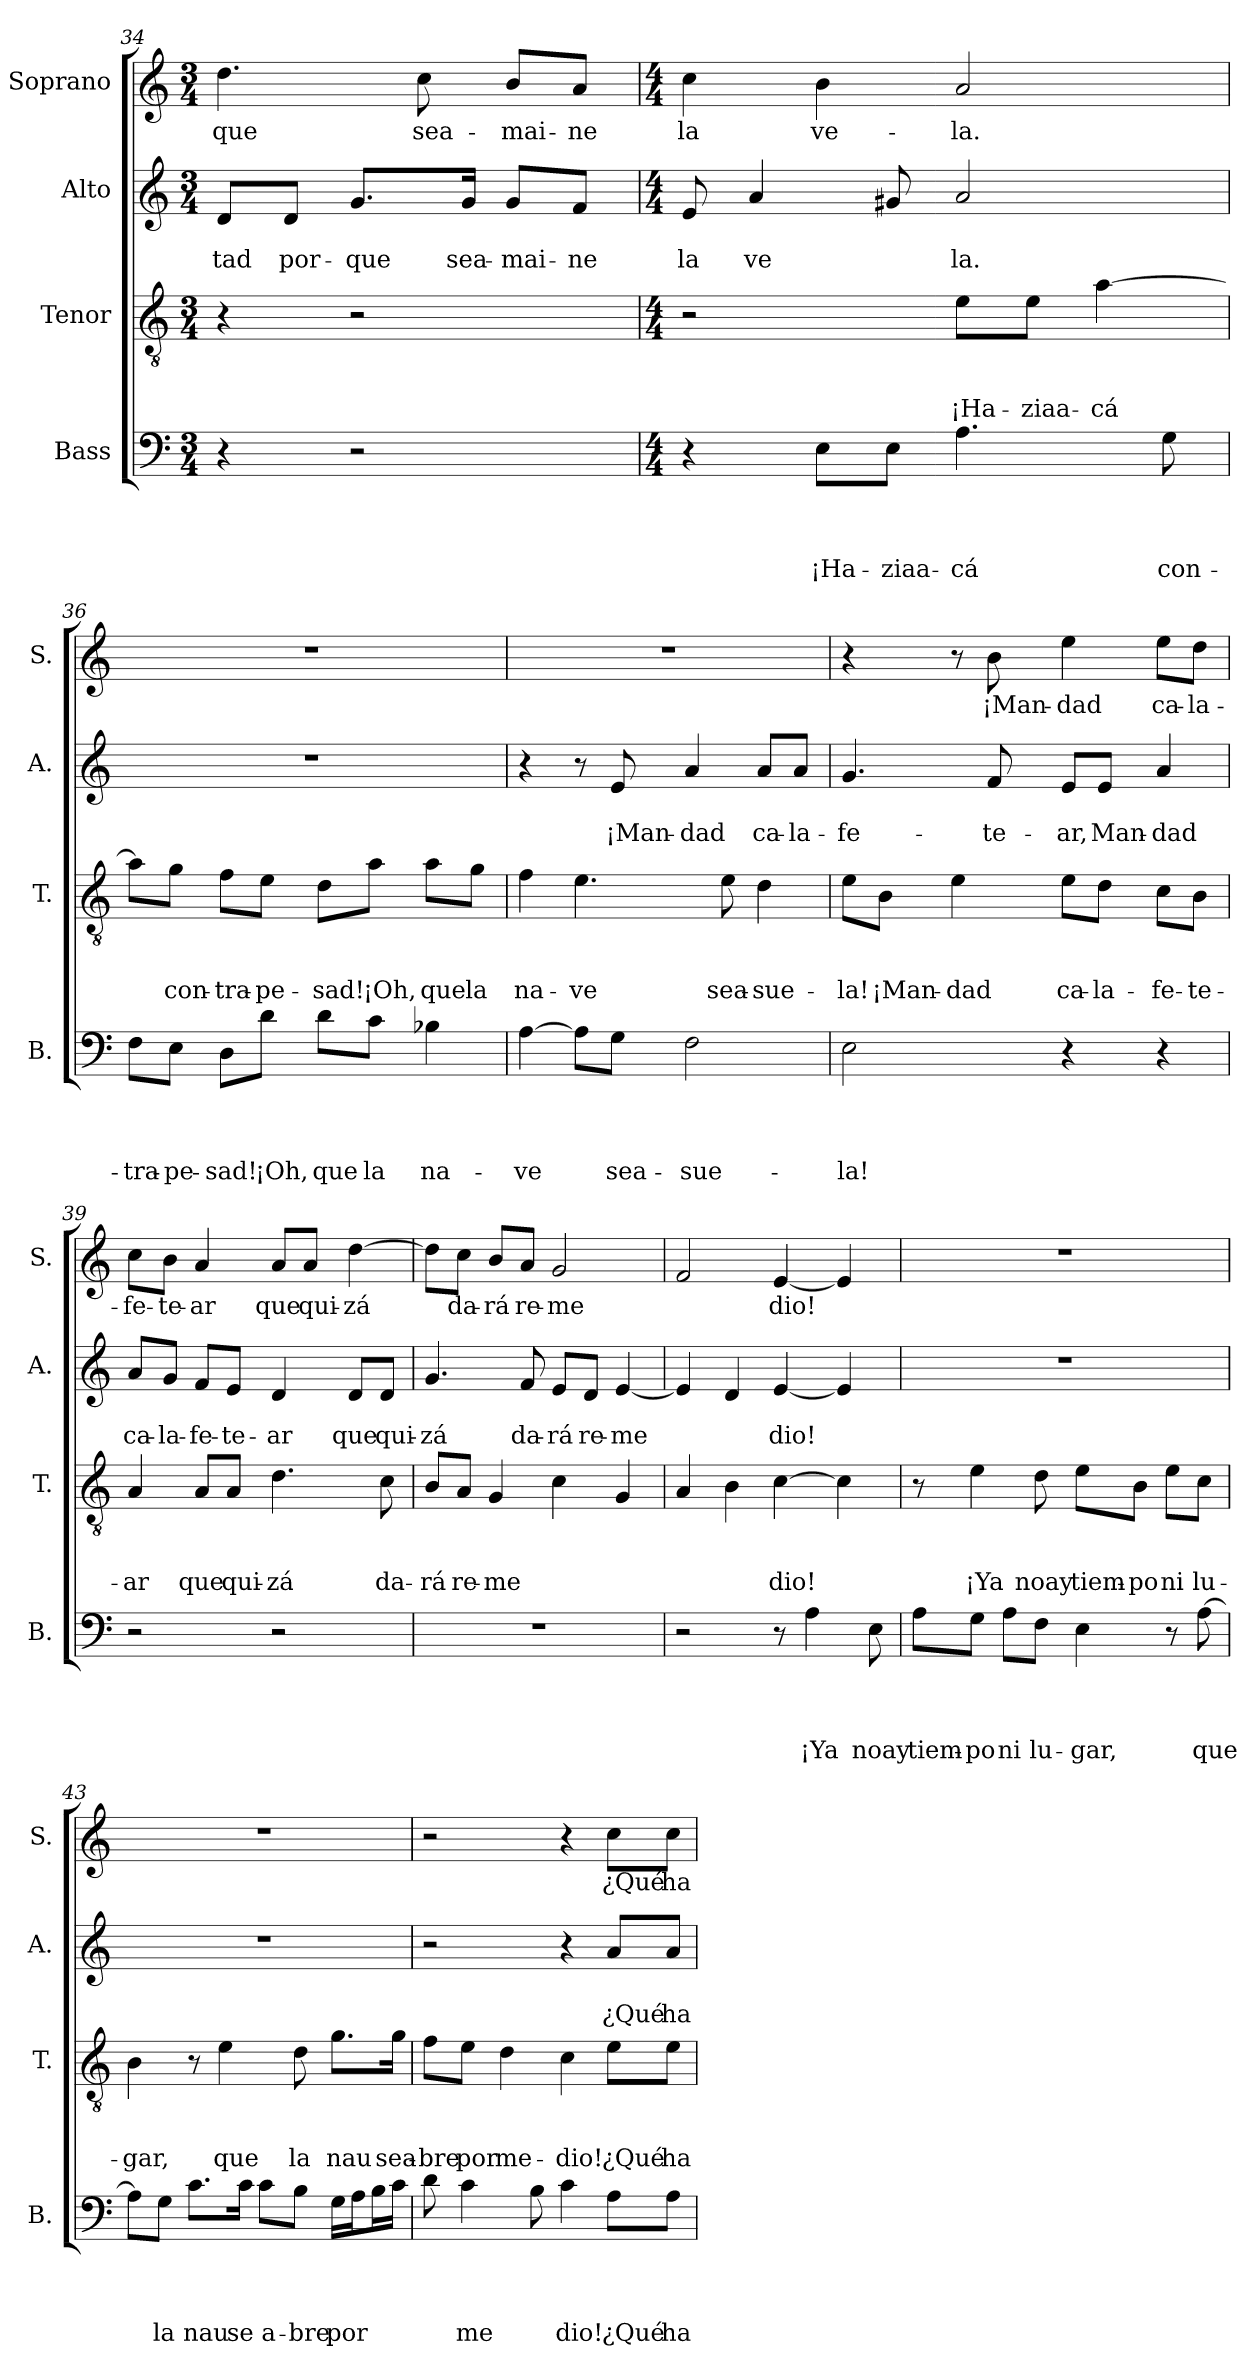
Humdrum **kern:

**kern	**text	**text	**text	**text	**kern	**text	**text	**text	**kern	**text	**text	**kern	**text
*part4	*part4	*part4	*part4	*part4	*part3	*part3	*part3	*part3	*part2	*part2	*part2	*part1	*part1
*staff4	*staff4	*staff4	*staff4	*staff4	*staff3	*staff3	*staff3	*staff3	*staff2	*staff2	*staff2	*staff1	*staff1
*I"Bass	*	*	*	*	*I"Tenor	*	*	*	*I"Alto	*	*	*I"Soprano	*
*I'B.	*	*	*	*	*I'T.	*	*	*	*I'A.	*	*	*I'S.	*
*clefF4	*	*	*	*	*clefGv2	*	*	*	*clefG2	*	*	*clefG2	*
*	*	*	*	*	*ITrd7c12	*	*	*	*	*	*	*	*
*k[]	*	*	*	*	*k[]	*	*	*	*k[]	*	*	*k[]	*
*C:	*	*	*	*	*C:	*	*	*	*C:	*	*	*C:	*
*M3/4	*	*	*	*	*M3/4	*	*	*	*M3/4	*	*	*M3/4	*
=34	=34	=34	=34	=34	=34	=34	=34	=34	=34	=34	=34	=34	=34
!	!	!	!	!	!	!	!	!	!	!	!LO:LY:b	!	!LO:LY:b
4r	.	.	.	.	4r	.	.	.	8d/L	.	-tad	4.dd\	-que
!	!	!	!	!	!	!	!	!	!	!	!LO:LY:b	!	!
.	.	.	.	.	.	.	.	.	8d/J	.	por-	.	.
!	!	!	!	!	!	!	!	!	!	!	!LO:LY:b	!	!
2r	.	.	.	.	2r	.	.	.	8.g/L	.	-que	.	.
!	!	!	!	!	!	!	!	!	!	!	!	!	!LO:LY:b
.	.	.	.	.	.	.	.	.	.	.	.	8cc\	sea-
!	!	!	!	!	!	!	!	!	!	!	!LO:LY:b	!	!
.	.	.	.	.	.	.	.	.	16g/Jk	.	sea-	.	.
!	!	!	!	!	!	!	!	!	!	!	!LO:LY:b	!	!LO:LY:b
.	.	.	.	.	.	.	.	.	8g/L	.	-mai-	8b/L	-mai-
!	!	!	!	!	!	!	!	!	!	!	!LO:LY:b	!	!LO:LY:b
.	.	.	.	.	.	.	.	.	8f/J	.	-ne	8a/J	-ne
=35	=35	=35	=35	=35	=35	=35	=35	=35	=35	=35	=35	=35	=35
*M4/4	*	*	*	*	*M4/4	*	*	*	*M4/4	*	*	*M4/4	*
!	!	!	!	!	!	!	!	!	!	!	!LO:LY:b	!	!LO:LY:b
4r	.	.	.	.	2r	.	.	.	8e/	.	la	4cc\	la
!	!	!	!	!	!	!	!	!	!	!	!LO:LY:b	!	!
.	.	.	.	.	.	.	.	.	4a/	.	ve	.	.
!	!	!	!	!LO:LY:b	!	!	!	!	!	!	!	!	!LO:LY:b
8E\L	.	.	.	¡Ha-	.	.	.	.	.	.	.	4b\	ve-
!	!	!	!	!LO:LY:b	!	!	!	!	!	!	!	!	!
8E\J	.	.	.	-ziaa-	.	.	.	.	8g#X/	.	.	.	.
!	!	!	!	!LO:LY:b	!	!	!	!LO:LY:b	!	!	!LO:LY:b	!	!LO:LY:b
4.A\	.	.	.	-cá	8E\L	.	.	¡Ha-	2a/	.	la.	2a/	-la.
!	!	!	!	!	!	!	!	!LO:LY:b	!	!	!	!	!
.	.	.	.	.	8E\J	.	.	-ziaa-	.	.	.	.	.
!	!	!	!	!	!	!	!	!LO:LY:b	!	!	!	!	!
.	.	.	.	.	[>4A\	.	.	-cá	.	.	.	.	.
!	!	!	!	!LO:LY:b	!	!	!	!	!	!	!	!	!
8G\	.	.	.	con-	.	.	.	.	.	.	.	.	.
!!LO:LB:g=z
=36	=36	=36	=36	=36	=36	=36	=36	=36	=36	=36	=36	=36	=36
!	!	!	!	!LO:LY:b	!	!	!	!	!	!	!	!	!
8F\L	.	.	.	-tra-	8A\L]	.	.	.	1r	.	.	1r	.
!	!	!	!	!LO:LY:b	!	!	!	!LO:LY:b	!	!	!	!	!
8E\J	.	.	.	-pe-	8G\J	.	.	con-	.	.	.	.	.
!	!	!	!	!LO:LY:b	!	!	!	!LO:LY:b	!	!	!	!	!
8D\L	.	.	.	-sad!	8F\L	.	.	-tra-	.	.	.	.	.
!	!	!	!	!LO:LY:b	!	!	!	!LO:LY:b	!	!	!	!	!
8d\J	.	.	.	¡Oh,	8E\J	.	.	-pe-	.	.	.	.	.
!	!	!	!	!LO:LY:b	!	!	!	!LO:LY:b	!	!	!	!	!
8d\L	.	.	.	que	8D\L	.	.	-sad!	.	.	.	.	.
!	!	!	!	!LO:LY:b	!	!	!	!LO:LY:b	!	!	!	!	!
8c\J	.	.	.	la	8A\J	.	.	¡Oh,	.	.	.	.	.
!	!	!	!	!LO:LY:b	!	!	!	!LO:LY:b	!	!	!	!	!
4B-X\	.	.	.	na-	8A\L	.	.	que	.	.	.	.	.
!	!	!	!	!	!	!	!	!LO:LY:b	!	!	!	!	!
.	.	.	.	.	8G\J	.	.	la	.	.	.	.	.
=37	=37	=37	=37	=37	=37	=37	=37	=37	=37	=37	=37	=37	=37
!	!	!	!	!LO:LY:b	!	!	!	!LO:LY:b	!	!	!	!	!
[>4A\	.	.	.	-ve	4F\	.	.	na-	4r	.	.	1r	.
!	!	!	!	!	!	!	!	!LO:LY:b	!	!	!	!	!
8A\L]	.	.	.	.	4.E\	.	.	-ve	8r	.	.	.	.
!	!	!	!	!LO:LY:b	!	!	!	!	!	!	!LO:LY:b	!	!
8G\J	.	.	.	sea-	.	.	.	.	8e/	.	¡Man-	.	.
!	!	!	!	!LO:LY:b	!	!	!	!	!	!	!LO:LY:b	!	!
2F\	.	.	.	-sue-	.	.	.	.	4a/	.	-dad	.	.
!	!	!	!	!	!	!	!	!LO:LY:b	!	!	!	!	!
.	.	.	.	.	8E\	.	.	sea-	.	.	.	.	.
!	!	!	!	!	!	!	!	!LO:LY:b	!	!	!LO:LY:b	!	!
.	.	.	.	.	4D\	.	.	-sue-	8a/L	.	ca-	.	.
!	!	!	!	!	!	!	!	!	!	!	!LO:LY:b	!	!
.	.	.	.	.	.	.	.	.	8a/J	.	-la-	.	.
=38	=38	=38	=38	=38	=38	=38	=38	=38	=38	=38	=38	=38	=38
!	!	!	!	!LO:LY:b	!	!	!	!LO:LY:b	!	!	!LO:LY:b	!	!
2E\	.	.	.	-la!	8E\L	.	.	-la!	4.g/	.	-fe-	4r	.
!	!	!	!	!	!	!	!	!LO:LY:b	!	!	!	!	!
.	.	.	.	.	8BB\J	.	.	¡Man-	.	.	.	.	.
!	!	!	!	!	!	!	!	!LO:LY:b	!	!	!	!	!
.	.	.	.	.	4E\	.	.	-dad	.	.	.	8r	.
!	!	!	!	!	!	!	!	!	!	!	!LO:LY:b	!	!LO:LY:b
.	.	.	.	.	.	.	.	.	8f/	.	-te-	8b\	¡Man-
!	!	!	!	!	!	!	!	!LO:LY:b	!	!	!LO:LY:b	!	!LO:LY:b
4r	.	.	.	.	8E\L	.	.	ca-	8e/L	.	-ar,	4ee\	-dad
!	!	!	!	!	!	!	!	!LO:LY:b	!	!	!LO:LY:b	!	!
.	.	.	.	.	8D\J	.	.	-la-	8e/J	.	Man-	.	.
!	!	!	!	!	!	!	!	!LO:LY:b	!	!	!LO:LY:b	!	!LO:LY:b
4r	.	.	.	.	8C\L	.	.	-fe-	4a/	.	-dad	8ee\L	ca-
!	!	!	!	!	!	!	!	!LO:LY:b	!	!	!	!	!LO:LY:b
.	.	.	.	.	8BB\J	.	.	-te-	.	.	.	8dd\J	-la-
=39	=39	=39	=39	=39	=39	=39	=39	=39	=39	=39	=39	=39	=39
!	!	!	!	!	!	!	!	!LO:LY:b	!	!	!LO:LY:b	!	!LO:LY:b
2r	.	.	.	.	4AA/	.	.	-ar	8a/L	.	ca-	8cc\L	-fe-
!	!	!	!	!	!	!	!	!	!	!	!LO:LY:b	!	!LO:LY:b
.	.	.	.	.	.	.	.	.	8g/J	.	-la-	8b\J	-te-
!	!	!	!	!	!	!	!	!LO:LY:b	!	!	!LO:LY:b	!	!LO:LY:b
.	.	.	.	.	8AA/L	.	.	que	8f/L	.	-fe-	4a/	-ar
!	!	!	!	!	!	!	!	!LO:LY:b	!	!	!LO:LY:b	!	!
.	.	.	.	.	8AA/J	.	.	qui-	8e/J	.	-te-	.	.
!	!	!	!	!	!	!	!	!LO:LY:b	!	!	!LO:LY:b	!	!LO:LY:b
2r	.	.	.	.	4.D\	.	.	-zá	4d/	.	-ar	8a/L	que
!	!	!	!	!	!	!	!	!	!	!	!	!	!LO:LY:b
.	.	.	.	.	.	.	.	.	.	.	.	8a/J	qui-
!	!	!	!	!	!	!	!	!	!	!	!LO:LY:b	!	!LO:LY:b
.	.	.	.	.	.	.	.	.	8d/L	.	que	[>4dd\	-zá
!	!	!	!	!	!	!	!	!LO:LY:b	!	!	!LO:LY:b	!	!
.	.	.	.	.	8C\	.	.	da-	8d/J	.	qui-	.	.
!!LO:PB:g=z
=40	=40	=40	=40	=40	=40	=40	=40	=40	=40	=40	=40	=40	=40
!	!	!	!	!	!	!	!	!LO:LY:b	!	!	!LO:LY:b	!	!
1r	.	.	.	.	8BB/L	.	.	-rá	4.g/	.	-zá	8dd\L]	.
!	!	!	!	!	!	!	!	!LO:LY:b	!	!	!	!	!LO:LY:b
.	.	.	.	.	8AA/J	.	.	re-	.	.	.	8cc\J	da-
!	!	!	!	!	!	!	!	!LO:LY:b	!	!	!	!	!LO:LY:b
.	.	.	.	.	4GG/	.	.	-me	.	.	.	8b/L	-rá
!	!	!	!	!	!	!	!	!	!	!	!LO:LY:b	!	!LO:LY:b
.	.	.	.	.	.	.	.	.	8f/	.	da-	8a/J	re-
!	!	!	!	!	!	!	!	!	!	!	!LO:LY:b	!	!LO:LY:b
.	.	.	.	.	4C\	.	.	.	8e/L	.	-rá	2g/	-me
!	!	!	!	!	!	!	!	!	!	!	!LO:LY:b	!	!
.	.	.	.	.	.	.	.	.	8d/J	.	re-	.	.
!	!	!	!	!	!	!	!	!	!	!	!LO:LY:b	!	!
.	.	.	.	.	4GG/	.	.	.	[<4e/	.	-me	.	.
=41	=41	=41	=41	=41	=41	=41	=41	=41	=41	=41	=41	=41	=41
2r	.	.	.	.	4AA/	.	.	.	4e/]	.	.	2f/	.
.	.	.	.	.	4BB\	.	.	.	4d/	.	.	.	.
!	!	!	!	!	!	!	!	!LO:LY:b	!	!	!LO:LY:b	!	!LO:LY:b
8r	.	.	.	.	[>4C\	.	.	dio!	[<4e/	.	dio!	[<4e/	dio!
!	!	!	!	!LO:LY:b	!	!	!	!	!	!	!	!	!
4A\	.	.	.	¡Ya	.	.	.	.	.	.	.	.	.
.	.	.	.	.	4C\]	.	.	.	4e/]	.	.	4e/]	.
!	!	!	!	!LO:LY:b	!	!	!	!	!	!	!	!	!
8E\	.	.	.	noay	.	.	.	.	.	.	.	.	.
=42	=42	=42	=42	=42	=42	=42	=42	=42	=42	=42	=42	=42	=42
!	!	!	!	!LO:LY:b	!	!	!	!	!	!	!	!	!
8A\L	.	.	.	tiem-	8r	.	.	.	1r	.	.	1r	.
!	!	!	!	!LO:LY:b	!	!	!	!LO:LY:b	!	!	!	!	!
8G\J	.	.	.	-po	4E\	.	.	¡Ya	.	.	.	.	.
!	!	!	!	!LO:LY:b	!	!	!	!	!	!	!	!	!
8A\L	.	.	.	ni	.	.	.	.	.	.	.	.	.
!	!	!	!	!LO:LY:b	!	!	!	!LO:LY:b	!	!	!	!	!
8F\J	.	.	.	lu-	8D\	.	.	noay	.	.	.	.	.
!	!	!	!	!LO:LY:b	!	!	!	!LO:LY:b	!	!	!	!	!
4E\	.	.	.	-gar,	8E\L	.	.	tiem-	.	.	.	.	.
!	!	!	!	!	!	!	!	!LO:LY:b	!	!	!	!	!
.	.	.	.	.	8BB\J	.	.	-po	.	.	.	.	.
!	!	!	!	!	!	!	!	!LO:LY:b	!	!	!	!	!
8r	.	.	.	.	8E\L	.	.	ni	.	.	.	.	.
!	!	!	!	!LO:LY:b	!	!	!	!LO:LY:b	!	!	!	!	!
[>8A\	.	.	.	que	8C\J	.	.	lu-	.	.	.	.	.
=43	=43	=43	=43	=43	=43	=43	=43	=43	=43	=43	=43	=43	=43
!	!	!	!	!	!	!	!	!LO:LY:b	!	!	!	!	!
8A\L]	.	.	.	.	4BB\	.	.	-gar,	1r	.	.	1r	.
!	!	!	!	!LO:LY:b	!	!	!	!	!	!	!	!	!
8G\J	.	.	.	la	.	.	.	.	.	.	.	.	.
!	!	!	!	!LO:LY:b	!	!	!	!	!	!	!	!	!
8.c\L	.	.	.	nau	8r	.	.	.	.	.	.	.	.
!	!	!	!	!	!	!	!	!LO:LY:b	!	!	!	!	!
.	.	.	.	.	4E\	.	.	que	.	.	.	.	.
!	!	!	!	!LO:LY:b	!	!	!	!	!	!	!	!	!
16c\Jk	.	.	.	se	.	.	.	.	.	.	.	.	.
!	!	!	!	!LO:LY:b	!	!	!	!	!	!	!	!	!
8c\L	.	.	.	a-	.	.	.	.	.	.	.	.	.
!	!	!	!	!LO:LY:b	!	!	!	!LO:LY:b	!	!	!	!	!
8B\J	.	.	.	-bre	8D\	.	.	la	.	.	.	.	.
!	!	!	!	!LO:LY:b	!	!	!	!LO:LY:b	!	!	!	!	!
16G\LL	.	.	.	por	8.G\L	.	.	nau	.	.	.	.	.
16A\J	.	.	.	.	.	.	.	.	.	.	.	.	.
16B\L	.	.	.	.	.	.	.	.	.	.	.	.	.
!	!	!	!	!	!	!	!	!LO:LY:b	!	!	!	!	!
16c\JJ	.	.	.	.	16G\Jk	.	.	sea-	.	.	.	.	.
!!LO:LB:g=z
=44	=44	=44	=44	=44	=44	=44	=44	=44	=44	=44	=44	=44	=44
!	!	!	!	!	!	!	!	!LO:LY:b	!	!	!	!	!
8d\	.	.	.	.	8F\L	.	.	-bre	2r	.	.	2r	.
!	!	!	!	!LO:LY:b	!	!	!	!LO:LY:b	!	!	!	!	!
4c\	.	.	.	me	8E\J	.	.	por	.	.	.	.	.
!	!	!	!	!	!	!	!	!LO:LY:b	!	!	!	!	!
.	.	.	.	.	4D\	.	.	me-	.	.	.	.	.
8B\	.	.	.	.	.	.	.	.	.	.	.	.	.
!	!	!	!	!LO:LY:b	!	!	!	!LO:LY:b	!	!	!	!	!
4c\	.	.	.	dio!	4C\	.	.	-dio!	4r	.	.	4r	.
!	!	!	!	!LO:LY:b	!	!	!	!LO:LY:b	!	!	!LO:LY:b	!	!LO:LY:b
8A\L	.	.	.	¿Qué	8E\L	.	.	¿Qué	8a/L	.	¿Qué	8cc\L	¿Qué
!	!	!	!	!LO:LY:b	!	!	!	!LO:LY:b	!	!	!LO:LY:b	!	!LO:LY:b
8A\J	.	.	.	ha-	8E\J	.	.	ha-	8a/J	.	ha-	8cc\J	ha-
=	=	=	=	=	=	=	=	=	=	=	=	=	=
*-	*-	*-	*-	*-	*-	*-	*-	*-	*-	*-	*-	*-	*-
